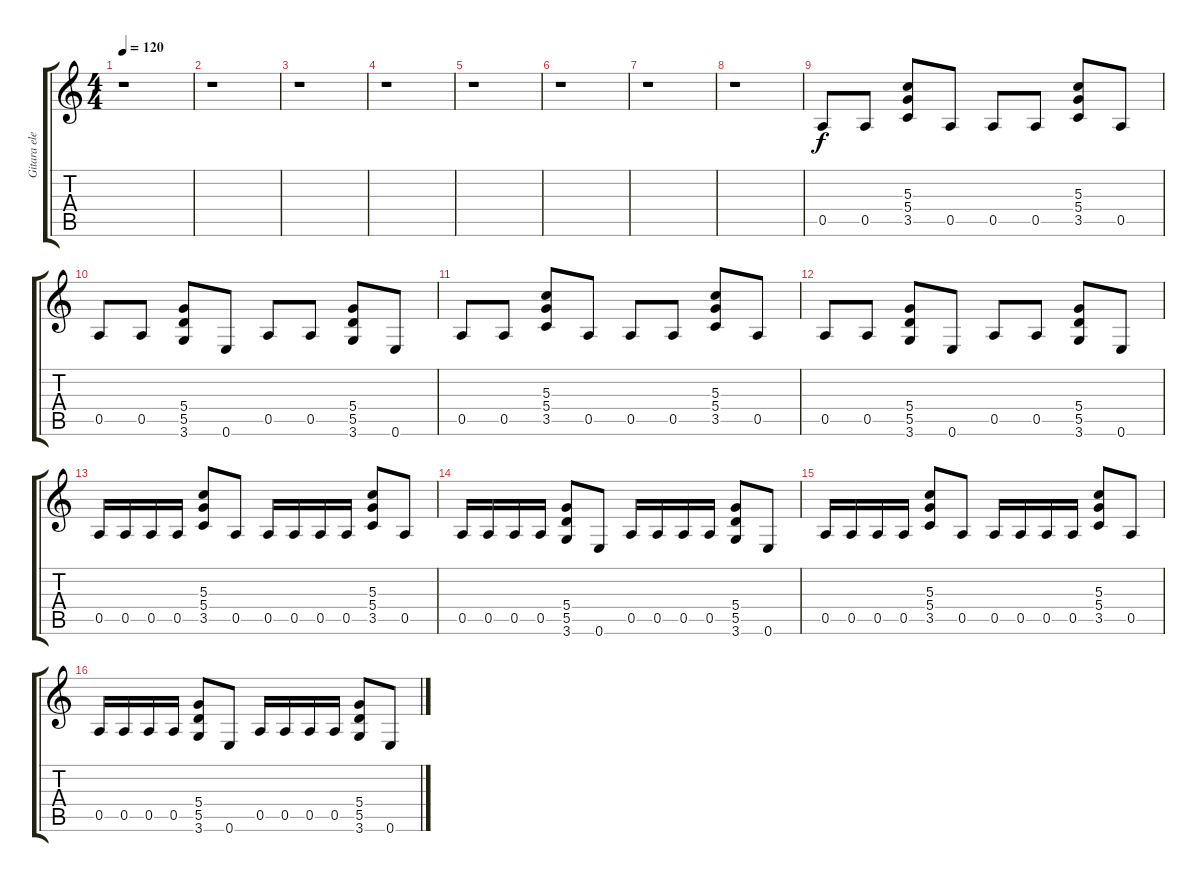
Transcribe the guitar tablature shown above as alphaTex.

\track ("Gitara elektryczna (II)" "Gitara ele") {instrument distortionguitar}
\staff {score tabs}
\tuning (E4 B3 G3 D3 A2 E2) {hide}
\ts (4 4)
\tempo 120
\clef g2
\ks c
r.1{dy f instrument distortionguitar} |
r.1 |
r.1 |
r.1 |
r.1 |
r.1 |
r.1 |
r.1 |
0.5.8 0.5.8 (5.3 5.4 3.5).8 0.5.8 0.5.8 0.5.8 (5.3 5.4 3.5).8 0.5.8 |
0.5.8 0.5.8 (5.4 5.5 3.6).8 0.6.8 0.5.8 0.5.8 (5.4 5.5 3.6).8 0.6.8 |
0.5.8 0.5.8 (5.3 5.4 3.5).8 0.5.8 0.5.8 0.5.8 (5.3 5.4 3.5).8 0.5.8 |
0.5.8 0.5.8 (5.4 5.5 3.6).8 0.6.8 0.5.8 0.5.8 (5.4 5.5 3.6).8 0.6.8 |
0.5.16 0.5.16 0.5.16 0.5.16 (5.3 5.4 3.5).8 0.5.8 0.5.16 0.5.16 0.5.16 0.5.16 (5.3 5.4 3.5).8 0.5.8 |
0.5.16 0.5.16 0.5.16 0.5.16 (5.4 5.5 3.6).8 0.6.8 0.5.16 0.5.16 0.5.16 0.5.16 (5.4 5.5 3.6).8 0.6.8 |
0.5.16 0.5.16 0.5.16 0.5.16 (5.3 5.4 3.5).8 0.5.8 0.5.16 0.5.16 0.5.16 0.5.16 (5.3 5.4 3.5).8 0.5.8 |
0.5.16 0.5.16 0.5.16 0.5.16 (5.4 5.5 3.6).8 0.6.8 0.5.16 0.5.16 0.5.16 0.5.16 (5.4 5.5 3.6).8 0.6.8
